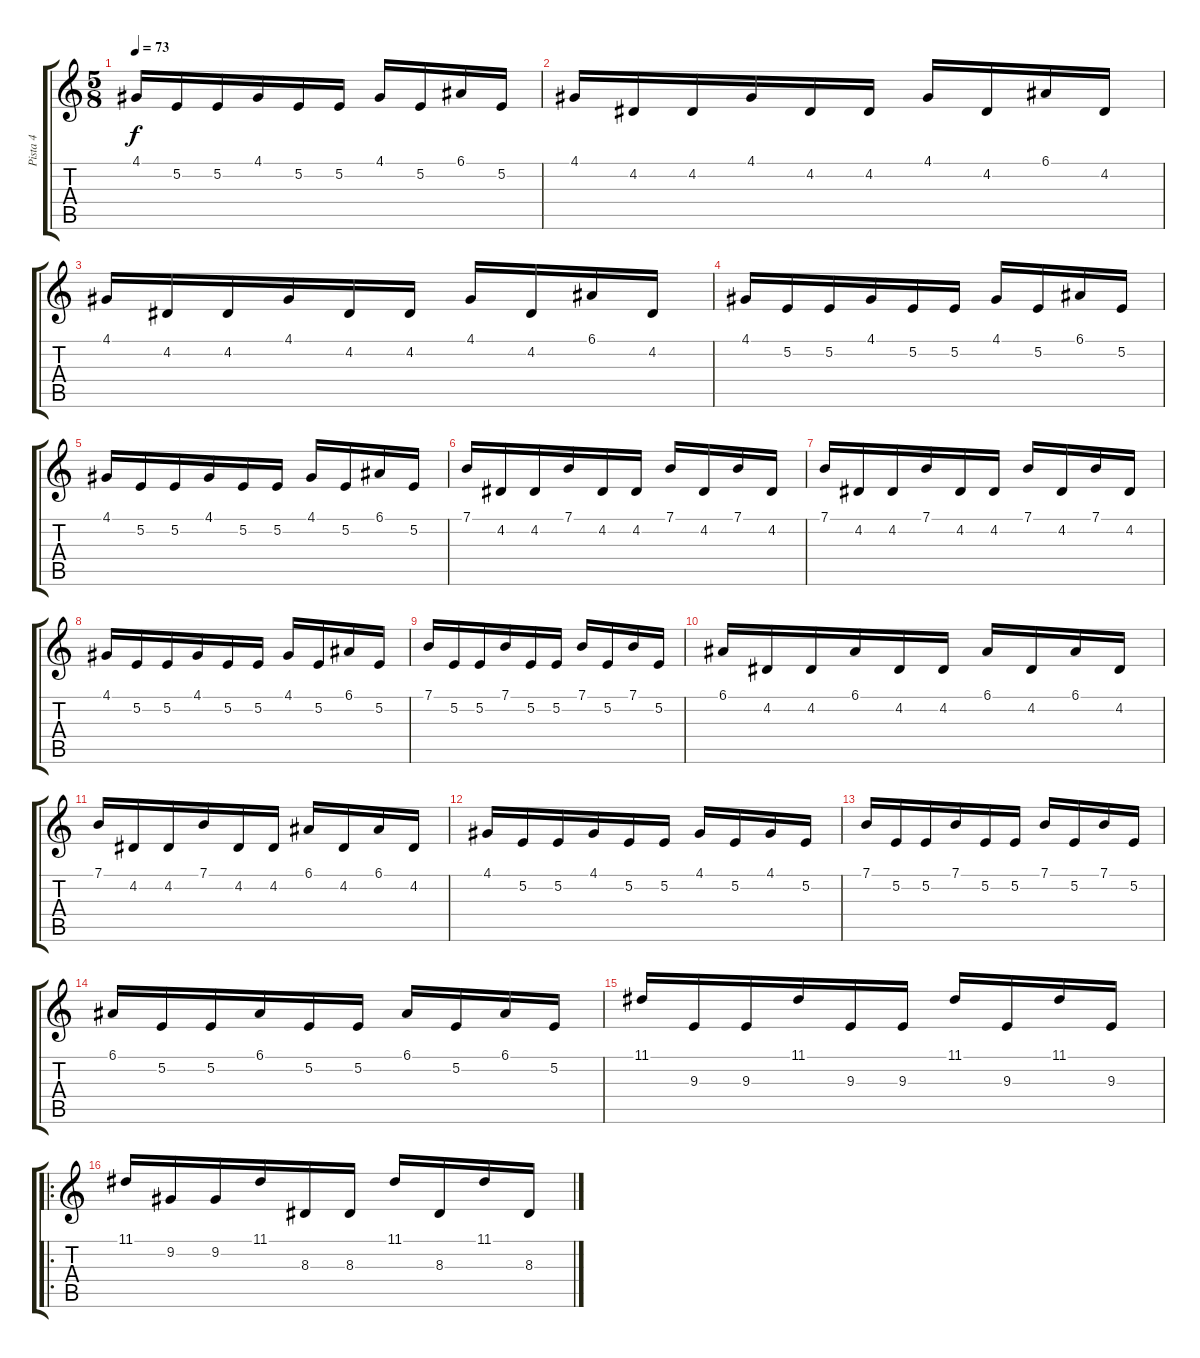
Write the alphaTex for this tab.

\track ("Pista 4" "Pista 4") {instrument pizzicatostrings}
\staff {score tabs}
\tuning (E4 B3 G3 D3 A2 E2) {hide}
\ts (5 8)
\tempo 73
\clef g2
\ks c
4.1.16{dy f} 5.2.16 5.2.16 4.1.16 5.2.16 5.2.16 4.1.16 5.2.16 6.1.16 5.2.16 |
4.1.16 4.2.16 4.2.16 4.1.16 4.2.16 4.2.16 4.1.16 4.2.16 6.1.16 4.2.16 |
4.1.16 4.2.16 4.2.16 4.1.16 4.2.16 4.2.16 4.1.16 4.2.16 6.1.16 4.2.16 |
4.1.16 5.2.16 5.2.16 4.1.16 5.2.16 5.2.16 4.1.16 5.2.16 6.1.16 5.2.16 |
4.1.16 5.2.16 5.2.16 4.1.16 5.2.16 5.2.16 4.1.16 5.2.16 6.1.16 5.2.16 |
7.1.16 4.2.16 4.2.16 7.1.16 4.2.16 4.2.16 7.1.16 4.2.16 7.1.16 4.2.16 |
7.1.16 4.2.16 4.2.16 7.1.16 4.2.16 4.2.16 7.1.16 4.2.16 7.1.16 4.2.16 |
4.1.16 5.2.16 5.2.16 4.1.16 5.2.16 5.2.16 4.1.16 5.2.16 6.1.16 5.2.16 |
7.1.16 5.2.16 5.2.16 7.1.16 5.2.16 5.2.16 7.1.16 5.2.16 7.1.16 5.2.16 |
6.1.16 4.2.16 4.2.16 6.1.16 4.2.16 4.2.16 6.1.16 4.2.16 6.1.16 4.2.16 |
7.1.16 4.2.16 4.2.16 7.1.16 4.2.16 4.2.16 6.1.16 4.2.16 6.1.16 4.2.16 |
4.1.16 5.2.16 5.2.16 4.1.16 5.2.16 5.2.16 4.1.16 5.2.16 4.1.16 5.2.16 |
7.1.16 5.2.16 5.2.16 7.1.16 5.2.16 5.2.16 7.1.16 5.2.16 7.1.16 5.2.16 |
6.1.16 5.2.16 5.2.16 6.1.16 5.2.16 5.2.16 6.1.16 5.2.16 6.1.16 5.2.16 |
11.1.16 9.3.16 9.3.16 11.1.16 9.3.16 9.3.16 11.1.16 9.3.16 11.1.16 9.3.16 |
\ro
11.1.16 9.2.16 9.2.16 11.1.16 8.3.16 8.3.16 11.1.16 8.3.16 11.1.16 8.3.16
